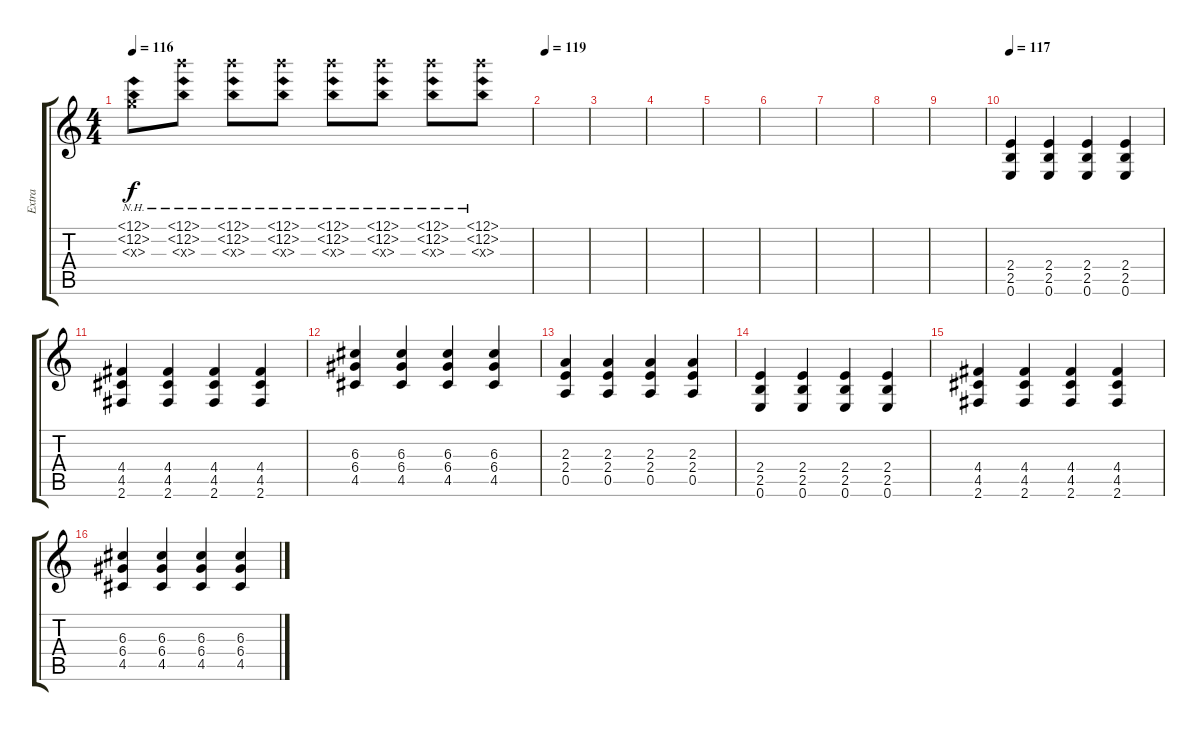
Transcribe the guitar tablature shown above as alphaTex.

\track ("Extra" "Extra") {instrument acousticguitarsteel}
\staff {score tabs}
\tuning (E4 B3 G3 D3 A2 E2) {hide}
\ts (4 4)
\tempo 116
\clef g2
\ks c
(0.1{nh} 0.2{nh} 0.3{nh x}).8{dy f volume 12 instrument overdrivenguitar} (0.1{nh} 0.2{nh} 9.3{nh x}).8 (0.1{nh} 0.2{nh} 9.3{nh x}).8 (0.1{nh} 0.2{nh} 9.3{nh x}).8 (0.1{nh} 0.2{nh} 9.3{nh x}).8 (0.1{nh} 0.2{nh} 9.3{nh x}).8 (0.1{nh} 0.2{nh} 9.3{nh x}).8 (0.1{nh} 0.2{nh} 9.3{nh x}).8 |
\tempo 119
|
|
|
|
|
|
|
|
\tempo 117
(2.4 2.5 0.6).4{volume 12 balance 14 instrument distortionguitar} (2.4 2.5 0.6).4 (2.4 2.5 0.6).4 (2.4 2.5 0.6).4 |
(4.4 4.5 2.6).4 (4.4 4.5 2.6).4 (4.4 4.5 2.6).4 (4.4 4.5 2.6).4 |
(6.3 6.4 4.5).4 (6.3 6.4 4.5).4 (6.3 6.4 4.5).4 (6.3 6.4 4.5).4 |
(2.3 2.4 0.5).4 (2.3 2.4 0.5).4 (2.3 2.4 0.5).4 (2.3 2.4 0.5).4 |
(2.4 2.5 0.6).4 (2.4 2.5 0.6).4 (2.4 2.5 0.6).4 (2.4 2.5 0.6).4 |
(4.4 4.5 2.6).4 (4.4 4.5 2.6).4 (4.4 4.5 2.6).4 (4.4 4.5 2.6).4 |
(6.3 6.4 4.5).4 (6.3 6.4 4.5).4 (6.3 6.4 4.5).4 (6.3 6.4 4.5).4
